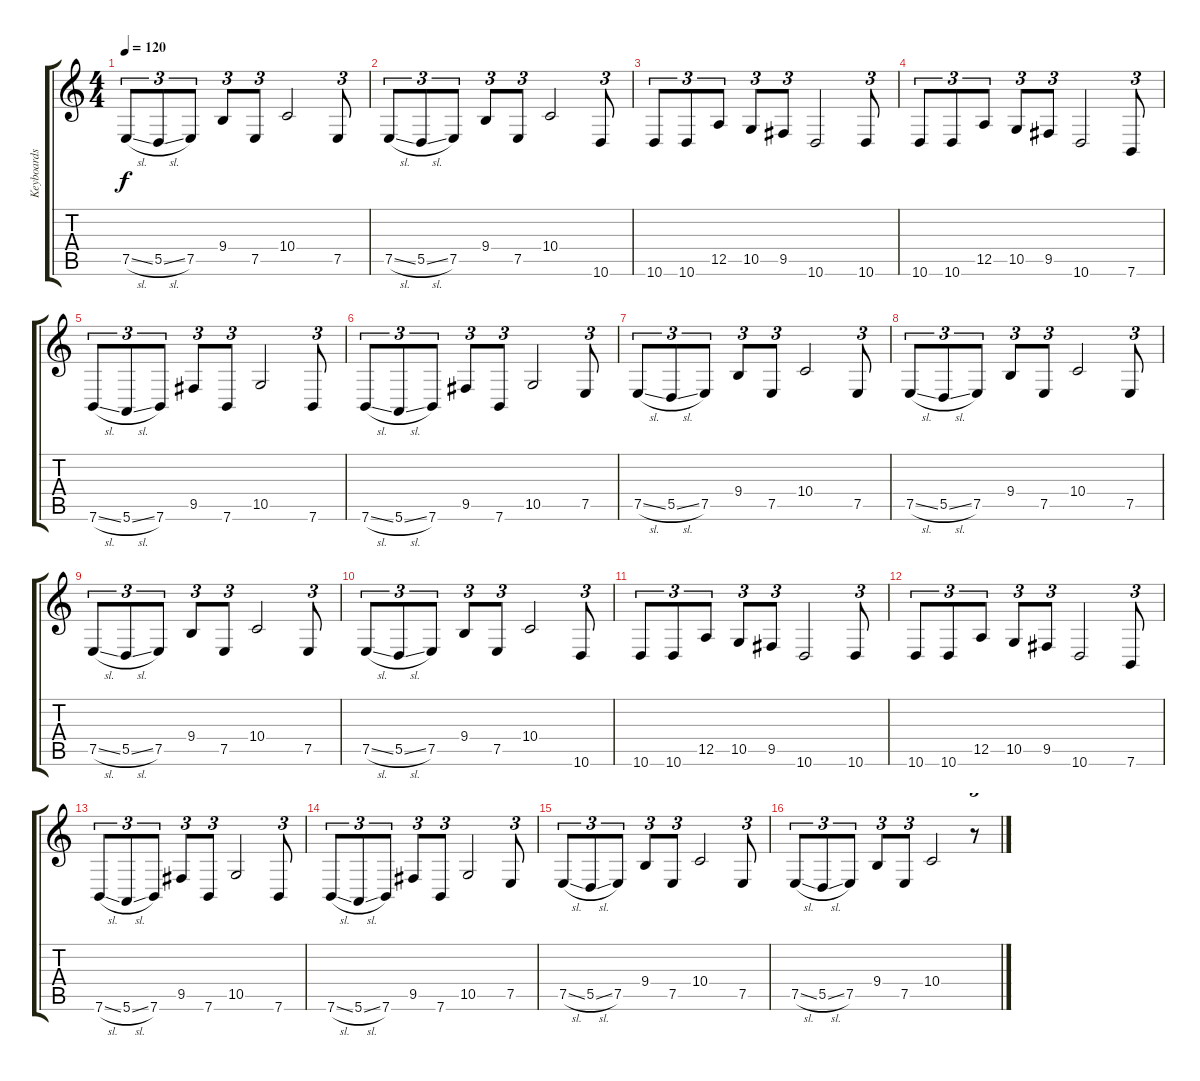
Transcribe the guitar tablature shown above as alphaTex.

\track ("Keyboards 1" "Keyboards ") {instrument stringensemble1}
\staff {score tabs}
\tuning (E4 B3 G3 D3 A2 E2) {hide}
\ts (4 4)
\tempo 120
\clef g2
\ks c
7.5{sl}.8{tu (3 2) dy f} 5.5{sl}.8{tu (3 2)} 7.5.8{tu (3 2)} 9.4.8{tu (3 2)} 7.5.8{tu (3 2)} 10.4.2 7.5.8{tu (3 2)} |
7.5{sl}.8{tu (3 2)} 5.5{sl}.8{tu (3 2)} 7.5.8{tu (3 2)} 9.4.8{tu (3 2)} 7.5.8{tu (3 2)} 10.4.2 10.6.8{tu (3 2)} |
10.6.8{tu (3 2)} 10.6.8{tu (3 2)} 12.5.8{tu (3 2)} 10.5.8{tu (3 2)} 9.5.8{tu (3 2)} 10.6.2 10.6.8{tu (3 2)} |
10.6.8{tu (3 2)} 10.6.8{tu (3 2)} 12.5.8{tu (3 2)} 10.5.8{tu (3 2)} 9.5.8{tu (3 2)} 10.6.2 7.6.8{tu (3 2)} |
7.6{sl}.8{tu (3 2)} 5.6{sl}.8{tu (3 2)} 7.6.8{tu (3 2)} 9.5.8{tu (3 2)} 7.6.8{tu (3 2)} 10.5.2 7.6.8{tu (3 2)} |
7.6{sl}.8{tu (3 2)} 5.6{sl}.8{tu (3 2)} 7.6.8{tu (3 2)} 9.5.8{tu (3 2)} 7.6.8{tu (3 2)} 10.5.2 7.5.8{tu (3 2)} |
7.5{sl}.8{tu (3 2)} 5.5{sl}.8{tu (3 2)} 7.5.8{tu (3 2)} 9.4.8{tu (3 2)} 7.5.8{tu (3 2)} 10.4.2 7.5.8{tu (3 2)} |
7.5{sl}.8{tu (3 2)} 5.5{sl}.8{tu (3 2)} 7.5.8{tu (3 2)} 9.4.8{tu (3 2)} 7.5.8{tu (3 2)} 10.4.2 7.5.8{tu (3 2)} |
7.5{sl}.8{tu (3 2)} 5.5{sl}.8{tu (3 2)} 7.5.8{tu (3 2)} 9.4.8{tu (3 2)} 7.5.8{tu (3 2)} 10.4.2 7.5.8{tu (3 2)} |
7.5{sl}.8{tu (3 2)} 5.5{sl}.8{tu (3 2)} 7.5.8{tu (3 2)} 9.4.8{tu (3 2)} 7.5.8{tu (3 2)} 10.4.2 10.6.8{tu (3 2)} |
10.6.8{tu (3 2)} 10.6.8{tu (3 2)} 12.5.8{tu (3 2)} 10.5.8{tu (3 2)} 9.5.8{tu (3 2)} 10.6.2 10.6.8{tu (3 2)} |
10.6.8{tu (3 2)} 10.6.8{tu (3 2)} 12.5.8{tu (3 2)} 10.5.8{tu (3 2)} 9.5.8{tu (3 2)} 10.6.2 7.6.8{tu (3 2)} |
7.6{sl}.8{tu (3 2)} 5.6{sl}.8{tu (3 2)} 7.6.8{tu (3 2)} 9.5.8{tu (3 2)} 7.6.8{tu (3 2)} 10.5.2 7.6.8{tu (3 2)} |
7.6{sl}.8{tu (3 2)} 5.6{sl}.8{tu (3 2)} 7.6.8{tu (3 2)} 9.5.8{tu (3 2)} 7.6.8{tu (3 2)} 10.5.2 7.5.8{tu (3 2)} |
7.5{sl}.8{tu (3 2)} 5.5{sl}.8{tu (3 2)} 7.5.8{tu (3 2)} 9.4.8{tu (3 2)} 7.5.8{tu (3 2)} 10.4.2 7.5.8{tu (3 2)} |
7.5{sl}.8{tu (3 2)} 5.5{sl}.8{tu (3 2)} 7.5.8{tu (3 2)} 9.4.8{tu (3 2)} 7.5.8{tu (3 2)} 10.4.2 r.8{tu (3 2)}
